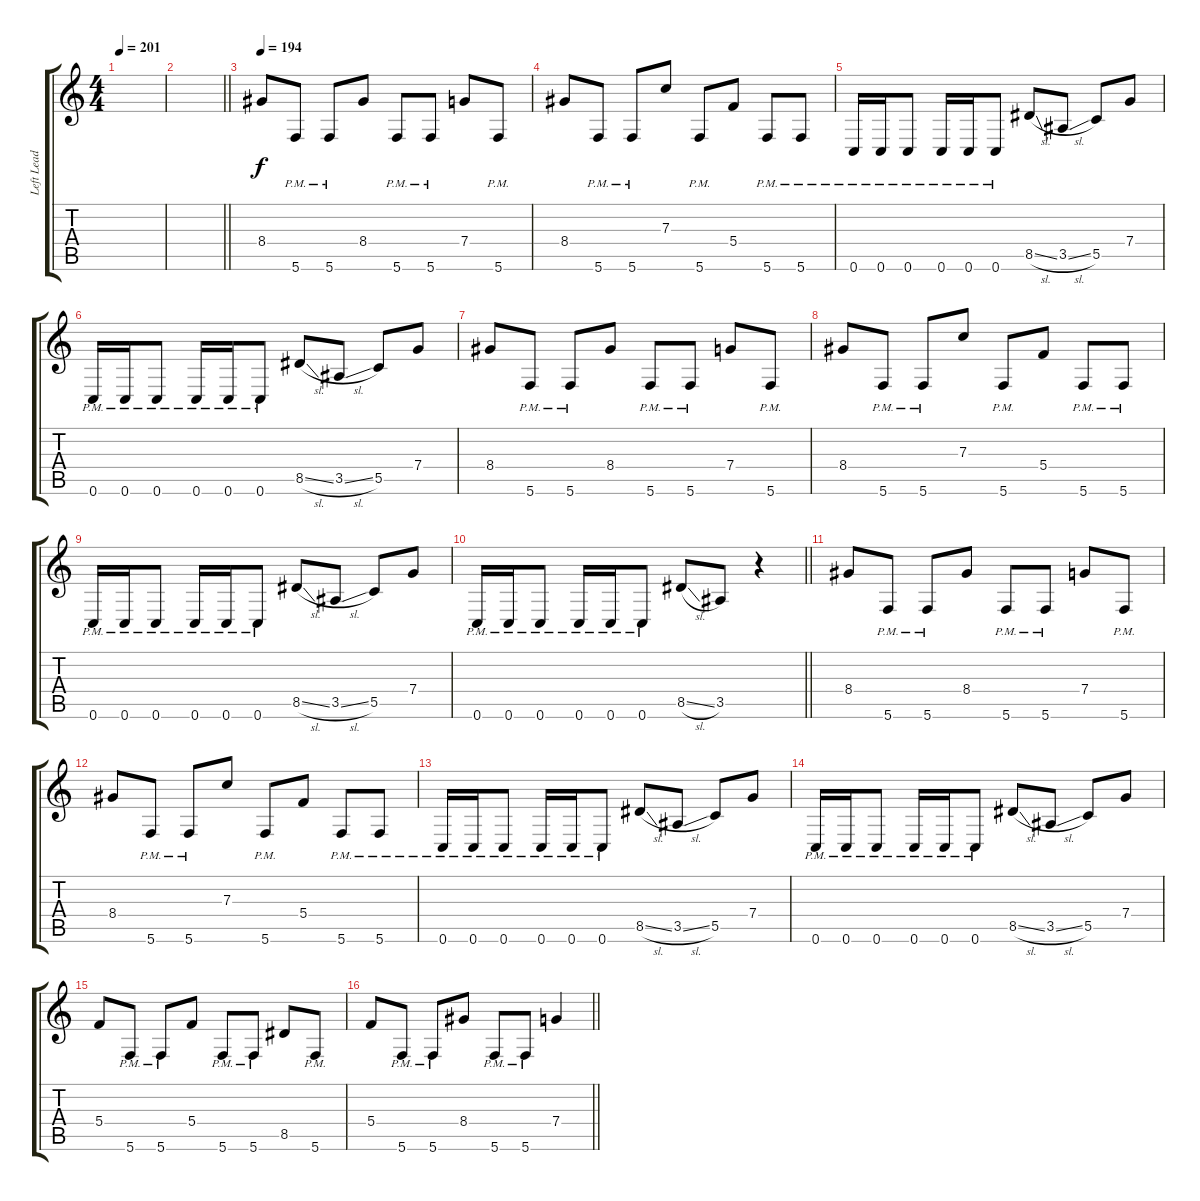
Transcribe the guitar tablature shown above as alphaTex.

\track ("Left Lead 1" "Left Lead ") {instrument distortionguitar}
\staff {score tabs}
\tuning (D4 A3 F3 C3 G2 C2) {hide}
\ts (4 4)
\tempo 201
\clef g2
\ks c
|
\barLineRight lightlight
|
\section ("" "")
\tempo 194
8.4.8 5.6{pm}.8 5.6{pm}.8 8.4.8 5.6{pm}.8 5.6{pm}.8 7.4.8 5.6{pm}.8 |
8.4.8 5.6{pm}.8 5.6{pm}.8 7.3.8 5.6{pm}.8 5.4.8 5.6{pm}.8 5.6{pm}.8 |
0.6{pm}.16 0.6{pm}.16 0.6{pm}.8 0.6{pm}.16 0.6{pm}.16 0.6{pm}.8 8.5{sl}.8 3.5{sl}.8 5.5.8 7.4.8 |
0.6{pm}.16 0.6{pm}.16 0.6{pm}.8 0.6{pm}.16 0.6{pm}.16 0.6{pm}.8 8.5{sl}.8 3.5{sl}.8 5.5.8 7.4.8 |
8.4.8 5.6{pm}.8 5.6{pm}.8 8.4.8 5.6{pm}.8 5.6{pm}.8 7.4.8 5.6{pm}.8 |
8.4.8 5.6{pm}.8 5.6{pm}.8 7.3.8 5.6{pm}.8 5.4.8 5.6{pm}.8 5.6{pm}.8 |
0.6{pm}.16 0.6{pm}.16 0.6{pm}.8 0.6{pm}.16 0.6{pm}.16 0.6{pm}.8 8.5{sl}.8 3.5{sl}.8 5.5.8 7.4.8 |
\barLineRight lightlight
0.6{pm}.16 0.6{pm}.16 0.6{pm}.8 0.6{pm}.16 0.6{pm}.16 0.6{pm}.8 8.5{sl}.8 3.5.8 r.4 |
\section ("" "")
8.4.8 5.6{pm}.8 5.6{pm}.8 8.4.8 5.6{pm}.8 5.6{pm}.8 7.4.8 5.6{pm}.8 |
8.4.8 5.6{pm}.8 5.6{pm}.8 7.3.8 5.6{pm}.8 5.4.8 5.6{pm}.8 5.6{pm}.8 |
0.6{pm}.16 0.6{pm}.16 0.6{pm}.8 0.6{pm}.16 0.6{pm}.16 0.6{pm}.8 8.5{sl}.8 3.5{sl}.8 5.5.8 7.4.8 |
0.6{pm}.16 0.6{pm}.16 0.6{pm}.8 0.6{pm}.16 0.6{pm}.16 0.6{pm}.8 8.5{sl}.8 3.5{sl}.8 5.5.8 7.4.8 |
5.4.8 5.6{pm}.8 5.6{pm}.8 5.4.8 5.6{pm}.8 5.6{pm}.8 8.5.8 5.6{pm}.8 |
\barLineRight lightlight
5.4.8 5.6{pm}.8 5.6{pm}.8 8.4.8 5.6{pm}.8 5.6{pm}.8 7.4.4
